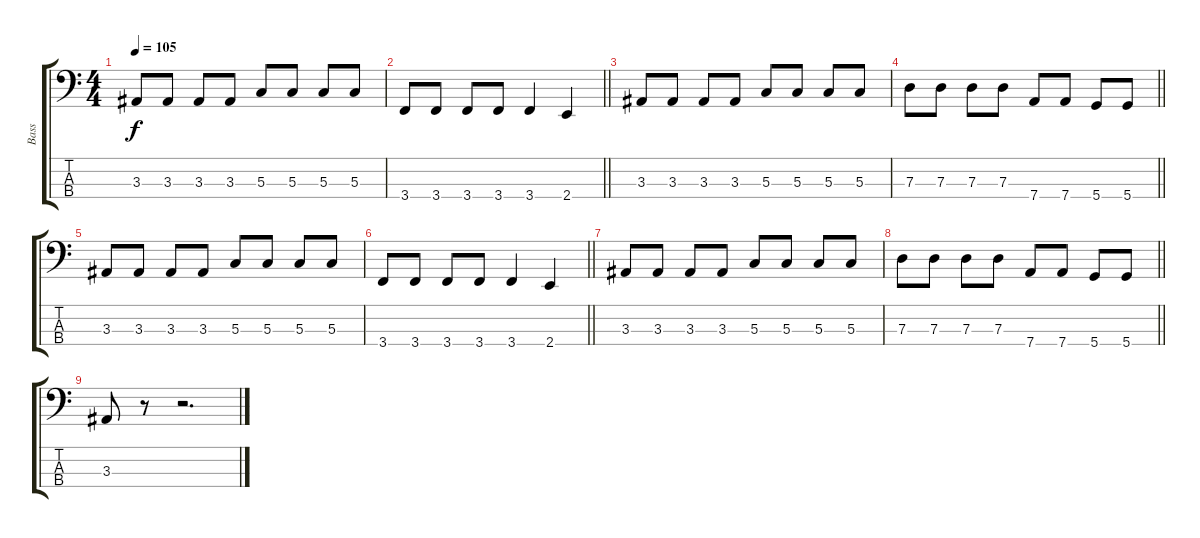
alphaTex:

\track ("Bass" "Bass") {instrument electricbassfinger}
\staff {score tabs}
\tuning (F2 C2 G1 D1) {hide}
\ts (4 4)
\tempo 105
\clef f4
\ks c
3.3.8{dy f} 3.3.8 3.3.8 3.3.8 5.3.8 5.3.8 5.3.8 5.3.8 |
\barLineRight lightlight
3.4.8 3.4.8 3.4.8 3.4.8 3.4.4 2.4.4 |
3.3.8 3.3.8 3.3.8 3.3.8 5.3.8 5.3.8 5.3.8 5.3.8 |
\barLineRight lightlight
7.3.8 7.3.8 7.3.8 7.3.8 7.4.8 7.4.8 5.4.8 5.4.8 |
3.3.8 3.3.8 3.3.8 3.3.8 5.3.8 5.3.8 5.3.8 5.3.8 |
\barLineRight lightlight
3.4.8 3.4.8 3.4.8 3.4.8 3.4.4 2.4.4 |
3.3.8 3.3.8 3.3.8 3.3.8 5.3.8 5.3.8 5.3.8 5.3.8 |
\barLineRight lightlight
7.3.8 7.3.8 7.3.8 7.3.8 7.4.8 7.4.8 5.4.8 5.4.8 |
3.3.8 r.8 r.2{d}
